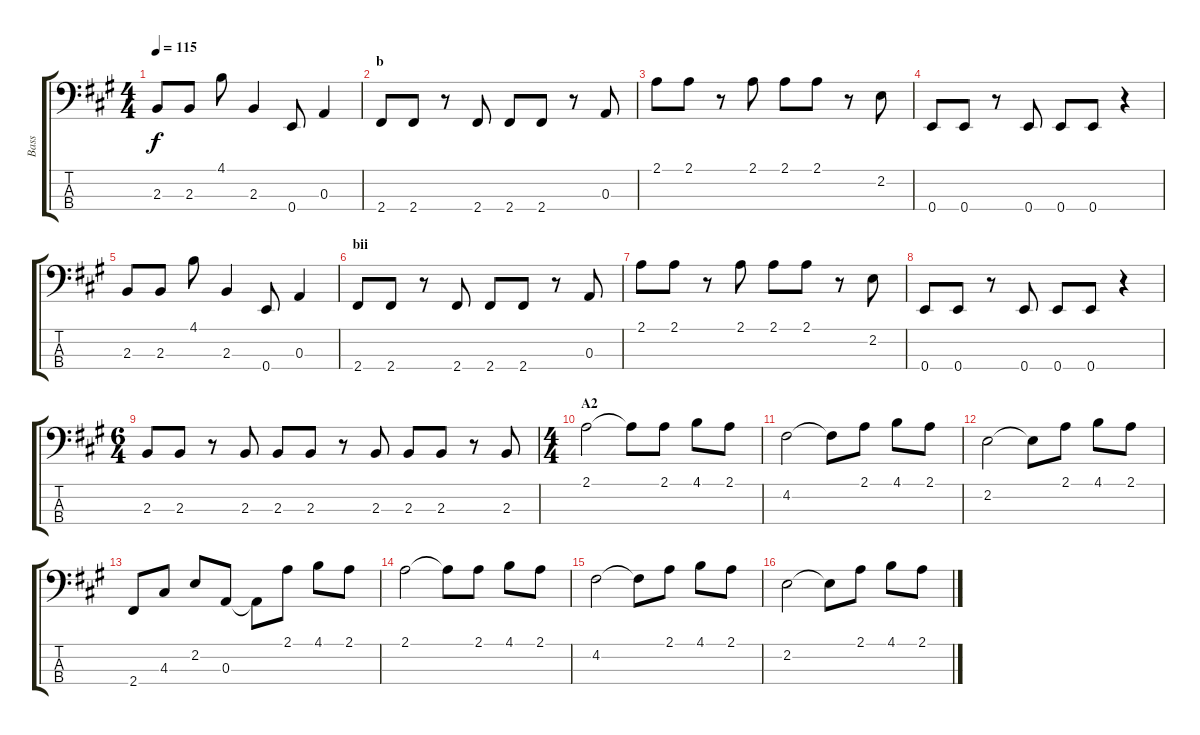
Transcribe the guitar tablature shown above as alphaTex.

\track ("Bass" "Bass") {instrument electricbasspick}
\staff {score tabs}
\tuning (G2 D2 A1 E1) {hide}
\ts (4 4)
\tempo 115
\clef f4
\ks a
2.3.8{dy f} 2.3.8 4.1.8 2.3.4 0.4.8 0.3.4 |
\section ("" "b")
2.4.8 2.4.8 r.8 2.4.8 2.4.8 2.4.8 r.8 0.3.8 |
2.1.8 2.1.8 r.8 2.1.8 2.1.8 2.1.8 r.8 2.2.8 |
0.4.8 0.4.8 r.8 0.4.8 0.4.8 0.4.8 r.4 |
2.3.8 2.3.8 4.1.8 2.3.4 0.4.8 0.3.4 |
\section ("" "bii")
2.4.8 2.4.8 r.8 2.4.8 2.4.8 2.4.8 r.8 0.3.8 |
2.1.8 2.1.8 r.8 2.1.8 2.1.8 2.1.8 r.8 2.2.8 |
0.4.8 0.4.8 r.8 0.4.8 0.4.8 0.4.8 r.4 |
\ts (6 4)
2.3.8 2.3.8 r.8 2.3.8 2.3.8 2.3.8 r.8 2.3.8 2.3.8 2.3.8 r.8 2.3.8 |
\ts (4 4)
\section ("" "A2")
2.1.2 2.1{t}.8 2.1.8 4.1.8 2.1.8 |
4.2.2 4.2{t}.8 2.1.8 4.1.8 2.1.8 |
2.2.2 2.2{t}.8 2.1.8 4.1.8 2.1.8 |
2.4.8 4.3.8 2.2.8 0.3.8 0.3{t}.8 2.1.8 4.1.8 2.1.8 |
2.1.2 2.1{t}.8 2.1.8 4.1.8 2.1.8 |
4.2.2 4.2{t}.8 2.1.8 4.1.8 2.1.8 |
2.2.2 2.2{t}.8 2.1.8 4.1.8 2.1.8
